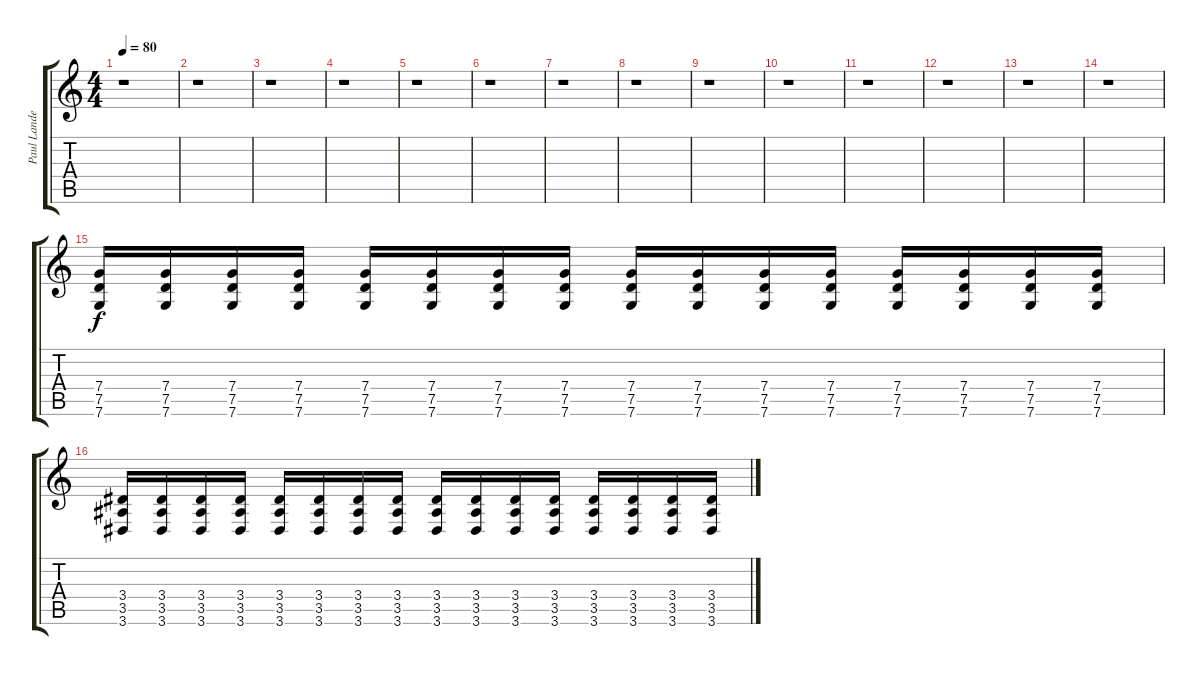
\track ("Paul Landers" "Paul Lande") {instrument distortionguitar}
\staff {score tabs}
\tuning (D4 A3 F3 C3 G2 C2) {hide}
\ts (4 4)
\tempo 80
\clef g2
\ks c
r.1{dy f} |
r.1 |
r.1 |
r.1 |
r.1 |
r.1 |
r.1 |
r.1 |
r.1 |
r.1 |
r.1 |
r.1 |
r.1 |
r.1 |
(7.4 7.5 7.6).16 (7.4 7.5 7.6).16 (7.4 7.5 7.6).16 (7.4 7.5 7.6).16 (7.4 7.5 7.6).16 (7.4 7.5 7.6).16 (7.4 7.5 7.6).16 (7.4 7.5 7.6).16 (7.4 7.5 7.6).16 (7.4 7.5 7.6).16 (7.4 7.5 7.6).16 (7.4 7.5 7.6).16 (7.4 7.5 7.6).16 (7.4 7.5 7.6).16 (7.4 7.5 7.6).16 (7.4 7.5 7.6).16 |
(3.4 3.5 3.6).16 (3.4 3.5 3.6).16 (3.4 3.5 3.6).16 (3.4 3.5 3.6).16 (3.4 3.5 3.6).16 (3.4 3.5 3.6).16 (3.4 3.5 3.6).16 (3.4 3.5 3.6).16 (3.4 3.5 3.6).16 (3.4 3.5 3.6).16 (3.4 3.5 3.6).16 (3.4 3.5 3.6).16 (3.4 3.5 3.6).16 (3.4 3.5 3.6).16 (3.4 3.5 3.6).16 (3.4 3.5 3.6).16
